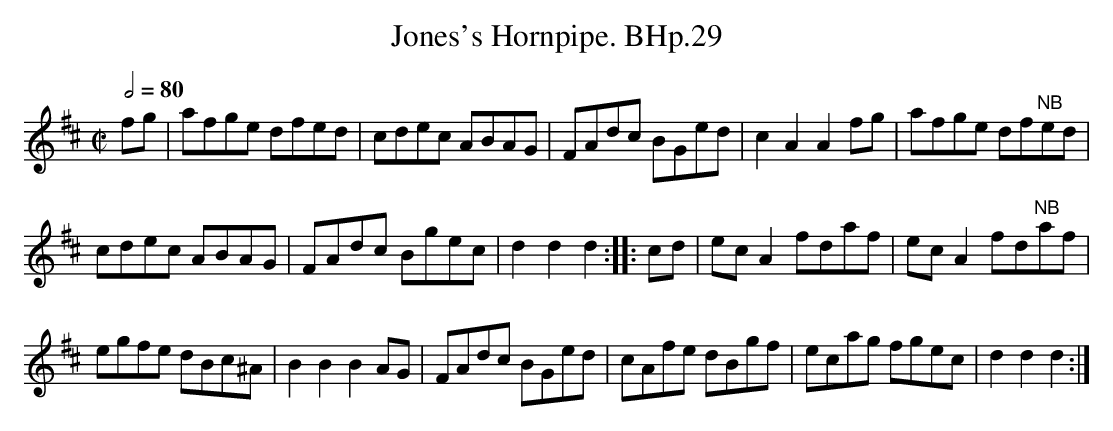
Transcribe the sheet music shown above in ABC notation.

X:1
T:Jones's Hornpipe. BHp.29
M:C|
L:1/8
Q:1/2=80
K:D
fg|afge dfed|cdec ABAG|FAdc BGed|c2A2A2fg|afge df"NB"ed|
cdec ABAG|FAdc Bgec|d2d2d2::cd|ec A2 fdaf|ec A2 fd"NB"af|
egfe dBc^A|B2B2B2AG|FAdc BGed|cAfe dBgf|ecag fgec|d2d2d2:|
